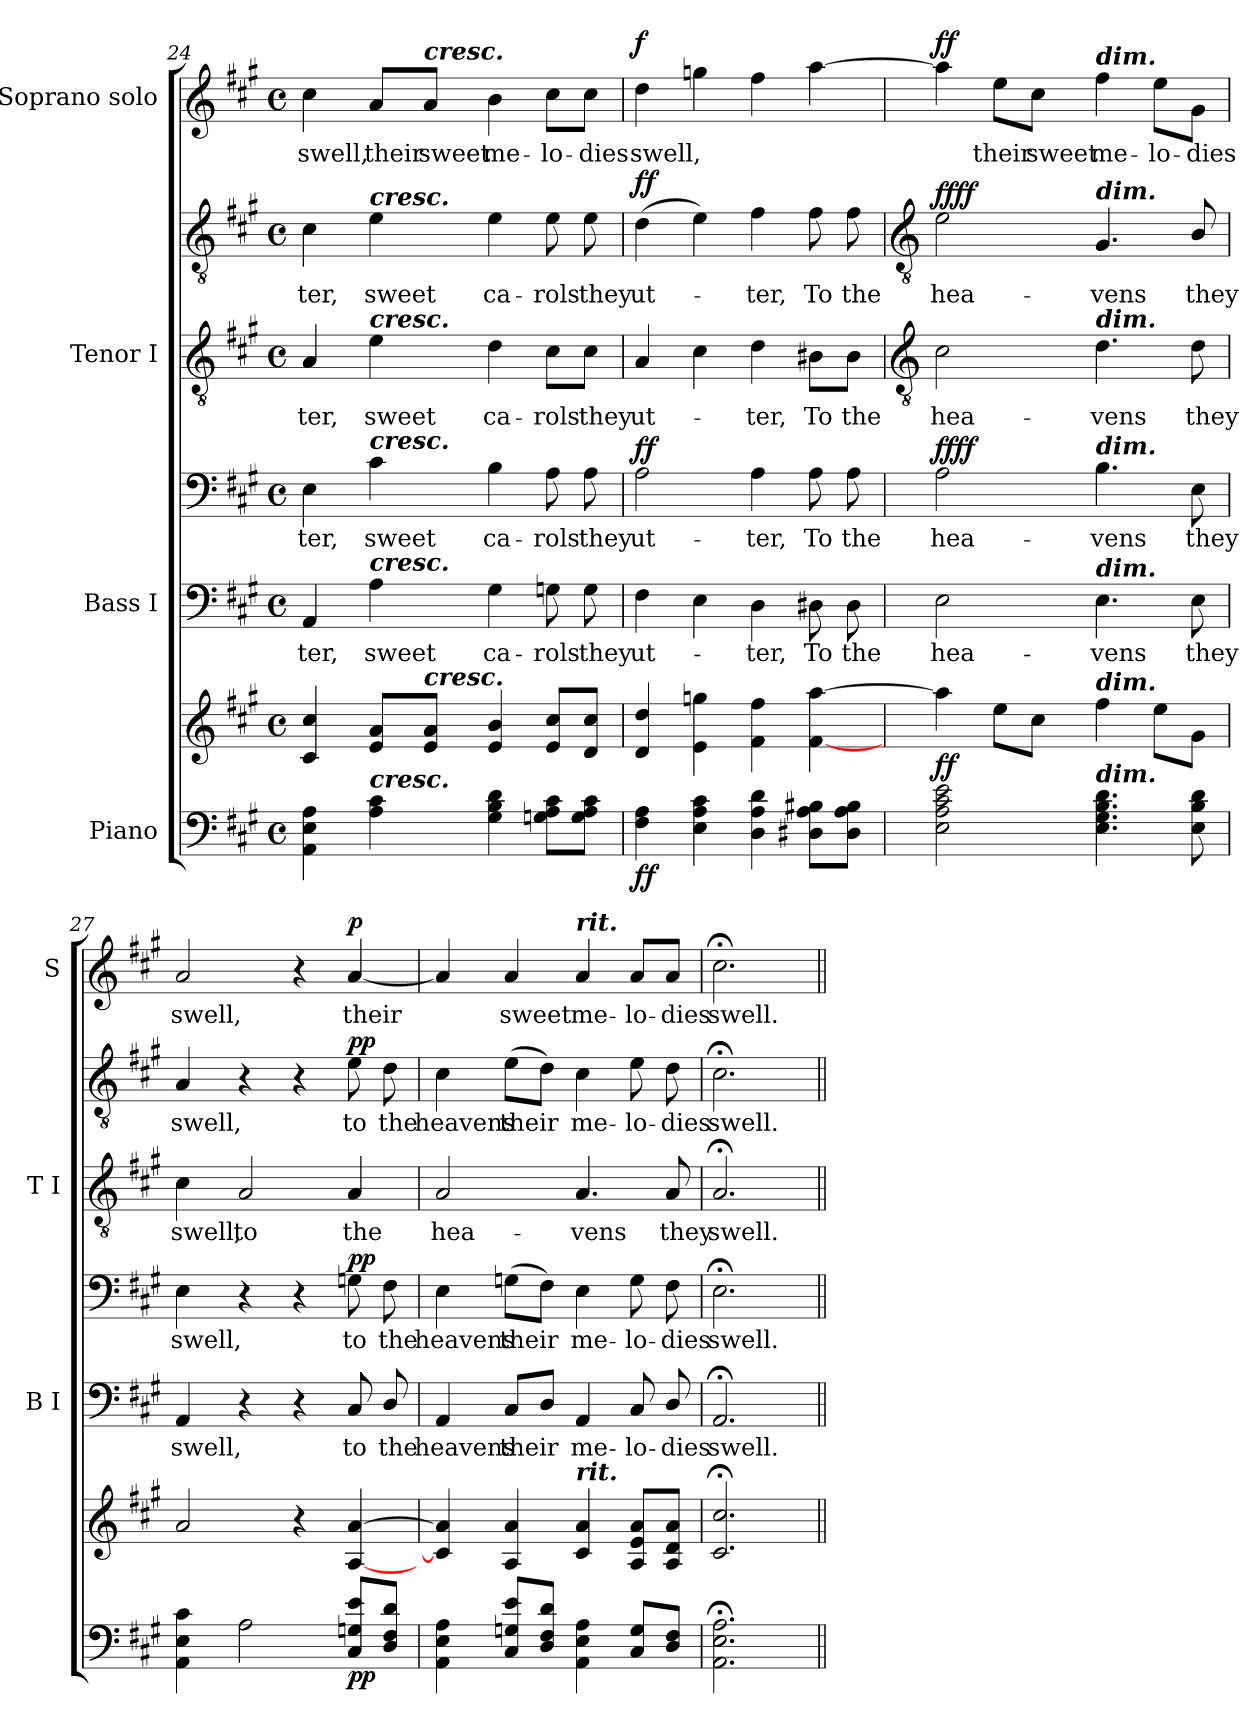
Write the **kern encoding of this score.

**kern	**kern	**dynam	**kern	**text	**kern	**text	**dynam	**kern	**text	**kern	**text	**dynam	**kern	**text	**dynam
*part4	*part4	*part4	*part3	*part3	*part3	*part3	*part3	*part2	*part2	*part2	*part2	*part2	*part1	*part1	*part1
*staff7	*staff6	*staff6/7	*staff5	*staff5	*staff4	*staff4	*staff4/5	*staff3	*staff3	*staff2	*staff2	*staff2/3	*staff1	*staff1	*staff1
*I"Piano	*	*	*I"Bass I	*	*	*	*	*I"Tenor I	*	*	*	*	*I"Soprano solo	*	*
*	*	*	*I'B I	*	*	*	*	*I'T I	*	*	*	*	*I'S	*	*
*clefF4	*clefG2	*	*clefF4	*	*clefF4	*	*	*clefGv2	*	*clefGv2	*	*	*clefG2	*	*
*k[f#c#g#]	*k[f#c#g#]	*	*k[f#c#g#]	*	*k[f#c#g#]	*	*	*k[f#c#g#]	*	*k[f#c#g#]	*	*	*k[f#c#g#]	*	*
*A:	*A:	*	*A:	*	*A:	*	*	*A:	*	*A:	*	*	*A:	*	*
*M4/4	*M4/4	*	*M4/4	*	*M4/4	*	*	*M4/4	*	*M4/4	*	*	*M4/4	*	*
*met(c)	*met(c)	*	*met(c)	*	*met(c)	*	*	*met(c)	*	*met(c)	*	*	*met(c)	*	*
=24	=24	=24	=24	=24	=24	=24	=24	=24	=24	=24	=24	=24	=24	=24	=24
!	!	!	!	!LO:LY:b	!	!LO:LY:b	!	!	!LO:LY:b	!	!LO:LY:b	!	!	!LO:LY:b	!
4AA 4E 4A	4c# 4cc#	.	4AA	ter,	4E	ter,	.	4A	ter,	4c#	ter,	.	4cc#	swell,	.
!	!	!	!	!	!	!	!	!	!	!LO:TX:a:Bi:t=cresc.	!	!	!	!	!
!	!	!	!	!	!	!	!	!LO:TX:a:Bi:t=cresc.	!	!	!	!	!	!	!
!	!	!	!	!	!LO:TX:a:Bi:t=cresc.	!	!	!	!	!	!	!	!	!	!
!	!	!	!LO:TX:a:Bi:t=cresc.	!	!	!	!	!	!	!	!	!	!	!	!
!LO:TX:a:Bi:t=cresc.	!	!	!	!	!	!	!	!	!	!	!	!	!	!	!
!	!	!	!	!LO:LY:b	!	!LO:LY:b	!	!	!LO:LY:b	!	!LO:LY:b	!	!	!LO:LY:b	!
4A 4c#	8e 8aL	.	4A	sweet	4c#	sweet	.	4e	sweet	4e	sweet	.	8a/L	their	.
!	!	!	!	!	!	!	!	!	!	!	!	!	!LO:TX:a:Bi:t=cresc.	!	!
!	!LO:TX:a:Bi:t=cresc.	!	!	!	!	!	!	!	!	!	!	!	!	!	!
!	!	!	!	!	!	!	!	!	!	!	!	!	!	!LO:LY:b	!
.	8e 8aJ	.	.	.	.	.	.	.	.	.	.	.	8a/J	sweet	.
!	!	!	!	!LO:LY:b	!	!LO:LY:b	!	!	!LO:LY:b	!	!LO:LY:b	!	!	!LO:LY:b	!
4G# 4B 4d	4e 4b	.	4G#	ca-	4B	ca-	.	4d	ca-	4e	ca-	.	4b	me-	.
!	!	!	!	!LO:LY:b	!	!LO:LY:b	!	!	!LO:LY:b	!	!LO:LY:b	!	!	!LO:LY:b	!
8Gn 8A 8c#L	8e 8cc#L	.	8Gn	-rols	8A	-rols	.	8c#\L	-rols	8e	-rols	.	8cc#\L	-lo-	.
!	!	!	!	!LO:LY:b	!	!LO:LY:b	!	!	!LO:LY:b	!	!LO:LY:b	!	!	!LO:LY:b	!
8G 8A 8c#J	8d 8cc#J	.	8G	they	8A	they	.	8c#\J	they	8e	they	.	8cc#\J	-dies	.
=25	=25	=25	=25	=25	=25	=25	=25	=25	=25	=25	=25	=25	=25	=25	=25
!	!	!LO:DY:b=2	!	!LO:LY:b	!	!LO:LY:b	!	!	!LO:LY:b	!	!LO:LY:b	!	!	!LO:LY:b	!
!	!	!LO:DY:n=1:b	!	!	!	!	!LO:DY:b=2	!	!	!	!	!	!	!	!
!	!	!	!	!	!	!	!LO:DY:n=1:b	!	!	!	!	!LO:DY:b=2	!	!	!
!	!	!	!	!	!	!	!	!	!	!	!	!LO:DY:n=1:b	!	!	!LO:DY:b
4F# 4A	4d 4dd	f f	4F#	ut-	2A	ut-	f f	4A	ut-	(>4d	ut-	f f	4dd	swell,	f
4E 4A 4c#	4e 4ggn	.	4E	.	.	.	.	4c#	.	4e)	.	.	4ggn	.	.
!	!	!	!	!LO:LY:b	!	!LO:LY:b	!	!	!LO:LY:b	!	!LO:LY:b	!	!	!	!
4D 4A 4d	4f# 4ff#	.	4D	ter,	4A	-ter,	.	4d	ter,	4f#	ter,	.	4ff#	.	.
!	!	!	!	!LO:LY:b	!	!LO:LY:b	!	!	!LO:LY:b	!	!LO:LY:b	!	!	!	!
8D#X 8A 8B#XL	[4f# [4aa	.	8D#X	To	8A	To	.	8B#X\L	To	8f#	To	.	[4aa	.	.
!	!	!	!	!LO:LY:b	!	!LO:LY:b	!	!	!LO:LY:b	!	!LO:LY:b	!	!	!	!
8D# 8A 8B#J	.	.	8D#	the	8A	the	.	8B#\J	the	8f#	the	.	.	.	.
!!LO:LB:g=z
=26	=26	=26	=26	=26	=26	=26	=26	=26	=26	=26	=26	=26	=26	=26	=26
*	*	*	*	*	*	*	*	*clefGv2	*	*clefGv2	*	*	*	*	*
!	!	!LO:DY:a=2	!	!LO:LY:b	!	!LO:LY:b	!LO:DY:b=2	!	!LO:LY:b	!	!LO:LY:b	!	!	!	!
!	!	!	!	!	!	!	!LO:DY:n=1:b	!	!	!	!	!LO:DY:b=2	!	!	!
!	!	!	!	!	!	!	!	!	!	!	!	!LO:DY:n=1:b	!	!	!LO:DY:b
2E 2A 2c# 2e	4aa]	ff	2E	hea-	2A	hea-	ff ff	2c#	hea-	2e	hea-	ff ff	4aa]	.	ff
!	!	!	!	!	!	!	!	!	!	!	!	!	!	!LO:LY:b	!
.	8eeL	.	.	.	.	.	.	.	.	.	.	.	8ee\L	their	.
!	!	!	!	!	!	!	!	!	!	!	!	!	!	!LO:LY:b	!
.	8cc#J	.	.	.	.	.	.	.	.	.	.	.	8cc#\J	sweet	.
!	!	!	!	!	!	!	!	!	!	!	!	!	!LO:TX:a:Bi:t=dim.	!	!
!	!	!	!	!	!	!	!	!	!	!LO:TX:a:Bi:t=dim.	!	!	!	!	!
!	!	!	!	!	!	!	!	!LO:TX:a:Bi:t=dim.	!	!	!	!	!	!	!
!	!	!	!	!	!LO:TX:a:Bi:t=dim.	!	!	!	!	!	!	!	!	!	!
!	!	!	!LO:TX:a:Bi:t=dim.	!	!	!	!	!	!	!	!	!	!	!	!
!	!LO:TX:a:Bi:t=dim.	!	!	!	!	!	!	!	!	!	!	!	!	!	!
!LO:TX:a:Bi:t=dim.	!	!	!	!	!	!	!	!	!	!	!	!	!	!	!
!	!	!	!	!LO:LY:b	!	!LO:LY:b	!	!	!LO:LY:b	!	!LO:LY:b	!	!	!LO:LY:b	!
4.E 4.G# 4.B 4.d	4ff#	.	4.E	-vens	4.B	-vens	.	4.d	-vens	4.G#	-vens	.	4ff#	me-	.
!	!	!	!	!	!	!	!	!	!	!	!	!	!	!LO:LY:b	!
.	8eeL	.	.	.	.	.	.	.	.	.	.	.	8ee\L	-lo-	.
!	!	!	!	!LO:LY:b	!	!LO:LY:b	!	!	!LO:LY:b	!	!LO:LY:b	!	!	!LO:LY:b	!
8E 8B 8d	8g#J	.	8E	they	8E	they	.	8d	they	8B/	they	.	8g#\J	-dies	.
=27	=27	=27	=27	=27	=27	=27	=27	=27	=27	=27	=27	=27	=27	=27	=27
!	!	!	!	!LO:LY:b	!	!LO:LY:b	!	!	!LO:LY:b	!	!LO:LY:b	!	!	!LO:LY:b	!
4AA 4E 4c#	2a	.	4AA	swell,	4E	swell,	.	4c#	swell,	4A	swell,	.	2a	swell,	.
!	!	!	!	!	!	!	!	!	!LO:LY:b	!	!	!	!	!	!
2A	.	.	4r	.	4r	.	.	2A	to	4r	.	.	.	.	.
.	4r	.	4r	.	4r	.	.	.	.	4r	.	.	4r	.	.
!	!	!LO:DY:b=2	!	!LO:LY:b	!	!LO:LY:b	!	!	!LO:LY:b	!	!LO:LY:b	!	!	!LO:LY:b	!
!	!	!LO:DY:n=1:b	!	!	!	!	!LO:DY:b=2	!	!	!	!	!	!	!	!
!	!	!	!	!	!	!	!LO:DY:n=1:b	!	!	!	!	!LO:DY:b=2	!	!	!
!	!	!	!	!	!	!	!	!	!	!	!	!LO:DY:n=1:b	!	!	!LO:DY:b
8C# 8Gn 8eL	[4A [4a	p p	8C#	to	8Gn	to	p p	4A	the	8e	to	p p	[4a	their	p
!	!	!	!	!LO:LY:b	!	!LO:LY:b	!	!	!	!	!LO:LY:b	!	!	!	!
8D/ 8F#/ 8d/J	.	.	8D/	the	8F#	the	.	.	.	8d	the	.	.	.	.
=28	=28	=28	=28	=28	=28	=28	=28	=28	=28	=28	=28	=28	=28	=28	=28
!	!	!	!	!LO:LY:b	!	!LO:LY:b	!	!	!LO:LY:b	!	!LO:LY:b	!	!	!	!
4AA 4E 4A	4c#] 4a]	.	4AA	heavens	4E	heavens	.	2A	hea-	4c#	heavens	.	4a]	.	.
!	!	!	!	!LO:LY:b	!	!LO:LY:b	!	!	!	!	!LO:LY:b	!	!	!LO:LY:b	!
8C# 8Gn 8eL	4A 4a	.	8C#L	their	(>8GnL	their	.	.	.	(>8eL	their	.	4a	sweet	.
8D/ 8F#/ 8d/J	.	.	8D/J	.	8F#J)	.	.	.	.	8dJ)	.	.	.	.	.
!	!	!	!	!	!	!	!	!	!	!	!	!	!LO:TX:a:Bi:t=rit.	!	!
!	!LO:TX:a:Bi:t=rit.	!	!	!	!	!	!	!	!	!	!	!	!	!	!
!	!	!	!	!LO:LY:b	!	!LO:LY:b	!	!	!LO:LY:b	!	!LO:LY:b	!	!	!LO:LY:b	!
4AA 4E 4A	4c# 4a	.	4AA	me-	4E	me-	.	4.A	-vens	4c#	me-	.	4a	me-	.
!	!	!	!	!LO:LY:b	!	!LO:LY:b	!	!	!	!	!LO:LY:b	!	!	!LO:LY:b	!
8C# 8GL	8A 8e 8aL	.	8C#	-lo-	8G	-lo-	.	.	.	8e	-lo-	.	8a/L	-lo-	.
!	!	!	!	!LO:LY:b	!	!LO:LY:b	!	!	!LO:LY:b	!	!LO:LY:b	!	!	!LO:LY:b	!
8D/ 8F#/J	8A 8d 8aJ	.	8D/	-dies	8F#	-dies	.	8A	they	8d	-dies	.	8a/J	-dies	.
=29	=29	=29	=29	=29	=29	=29	=29	=29	=29	=29	=29	=29	=29	=29	=29
!	!	!	!	!LO:LY:b	!	!LO:LY:b	!	!	!LO:LY:b	!	!LO:LY:b	!	!	!LO:LY:b	!
2.AA;< 2.E;< 2.A;<	2.c#;< 2.cc#;<	.	2.AA;<	swell.	2.E;<	swell.	.	2.A;<	swell.	2.c#;<	swell.	.	2.cc#;<	swell.	.
=||	=||	=||	=||	=||	=||	=||	=||	=||	=||	=||	=||	=||	=||	=||	=||
*-	*-	*-	*-	*-	*-	*-	*-	*-	*-	*-	*-	*-	*-	*-	*-
